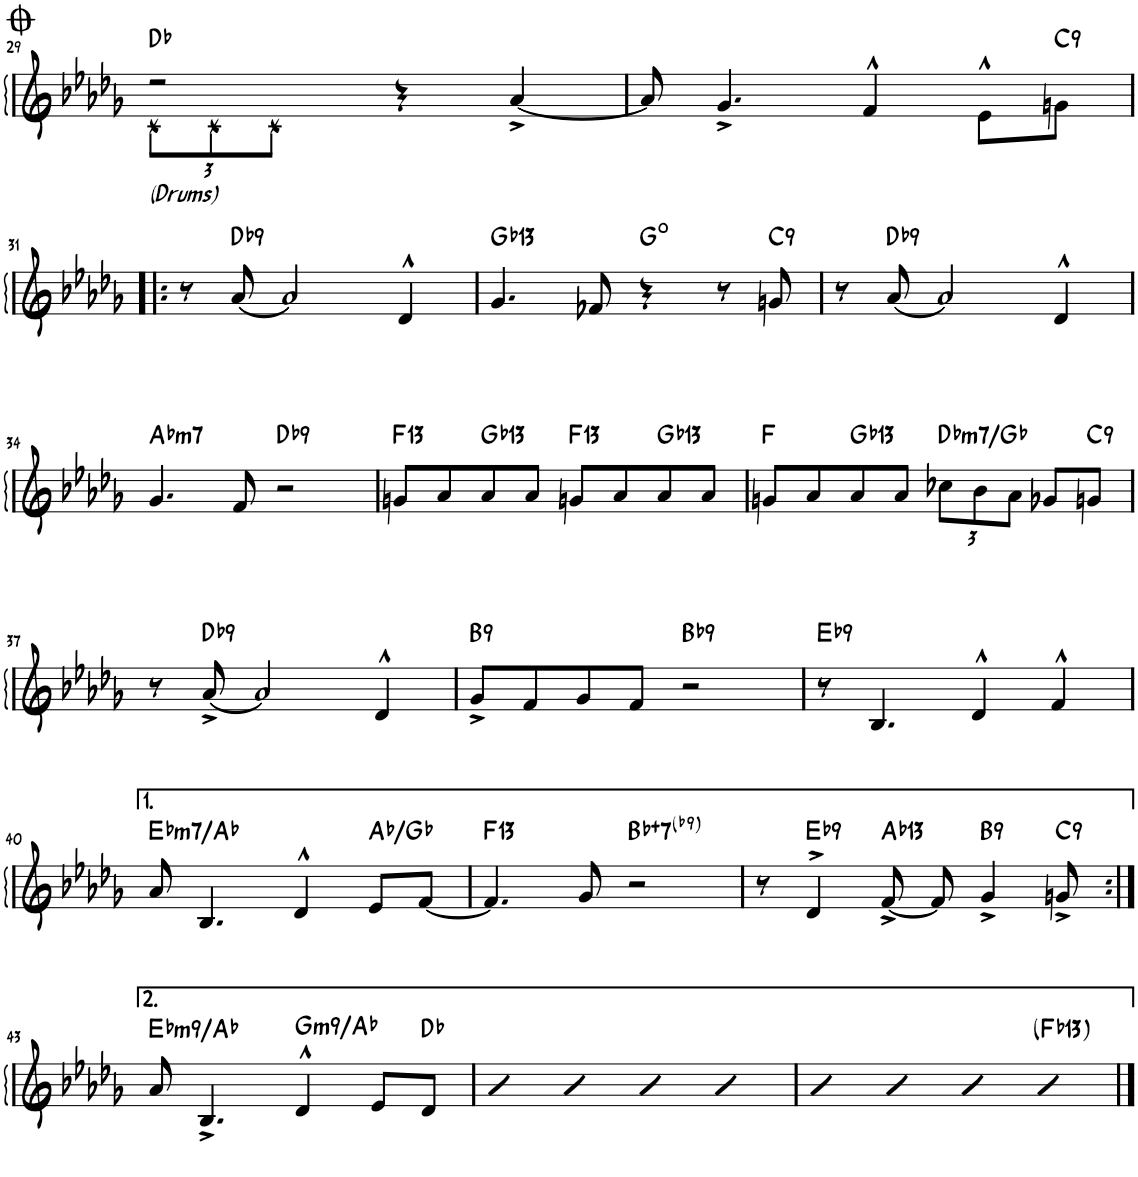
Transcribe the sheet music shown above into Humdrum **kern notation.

**kern	**harte
*part1	*part1
*staff1	*
*I"Piano	*
*I'Pno.	*
!!LO:PB:g=z
*clefG2	*
*k[b-e-a-d-g-]	*
*M4/4	*
=29	=29
*^	*
*	*Xbrackettup	*
!LO:TX:b:i:t=(Drums)	!	!
2r	12c\L	Db:maj
.	12c\	.
.	12c\J	.
.	2.ryy	.
4r	.	.
[4a-^/	.	.
*v	*v	*
=30	=30
8a-/]	.
4.g-^/	.
4f^^/	.
8e-^^\L	.
!	!LO:H:kt=9
8gn\J	C:9
!!LO:LB:g=z
=31!|:	=31!|:
8r	.
!	!LO:H:kt=9
[8a-/	Db:9
2a-/]	.
4d-^^/	.
=32	=32
!	!LO:H:kt=13
4.g-/	Gb:9(11,13)
8f-X/	.
4r	G:dim
8r	.
!	!LO:H:kt=9
8gn/	C:9
=33	=33
8r	.
!	!LO:H:kt=9
[8a-/	Db:9
2a-/]	.
4d-^^/	.
!!LO:LB:g=z
=34	=34
!	!LO:H:kt=m7
4.g-/	Ab:min7
8f/	.
!	!LO:H:kt=9
2r	Db:9
=35	=35
!	!LO:H:kt=13
8gn/L	F:9(11,13)
8a-/	.
!	!LO:H:kt=13
8a-/	Gb:9(11,13)
8a-/J	.
!	!LO:H:kt=13
8gn/L	F:9(11,13)
8a-/	.
!	!LO:H:kt=13
8a-/	Gb:9(11,13)
8a-/J	.
=36	=36
8gn/L	F:maj
8a-/	.
!	!LO:H:kt=13
8a-/	Gb:9(11,13)
8a-/J	.
!	!LO:H:kt=m7
12cc-X\L	Db:min7/4
12b-\	.
12a-\J	.
8g-X/L	.
!	!LO:H:kt=9
8gn/J	C:9
!!LO:LB:g=z
=37	=37
8r	.
!	!LO:H:kt=9
[8a-^/	Db:9
2a-/]	.
4d-^^/	.
=38	=38
!	!LO:H:kt=9
8g-^/L	B:9
8f/	.
8g-/	.
8f/J	.
!	!LO:H:kt=9
2r	Bb:9
=39	=39
!	!LO:H:kt=9
8r	Eb:9
4.B-/	.
4d-^^/	.
4f^^/	.
!!LO:LB:g=z
=40	=40
!	!LO:H:kt=m7
8a-/	Eb:min7/4
4.B-/	.
4d-^^/	.
8e-/L	Ab:maj/b7
[8f/J	.
=41	=41
!	!LO:H:kt=13
4.f/]	F:9(11,13)
8g-/	.
!	!LO:H:kt=7
2r	Bb:aug(b7,b9)
=42	=42
8r	.
!	!LO:H:kt=9
4d-^>/	Eb:9
!	!LO:H:kt=13
[8f^/	Ab:9(11,13)
8f/]	.
!	!LO:H:kt=9
4g-^/	B:9
!	!LO:H:kt=9
8gn^/	C:9
!!LO:LB:g=z
=43:|!	=43:|!
!	!LO:H:kt=m9
8a-/	Eb:min9/4
4.B-^/	.
!	!LO:H:kt=m9
4d-^^/	G:min9/b2
8e-/L	.
8d-/J	Db:maj
=44	=44
4b-	.
4b-	.
4b-	.
4b-	.
=45	=45
4b-	.
4b-	.
4b-	.
!	!LO:H:kt=13
4b-	Fb:9(11,13)
==	==
*-	*-
